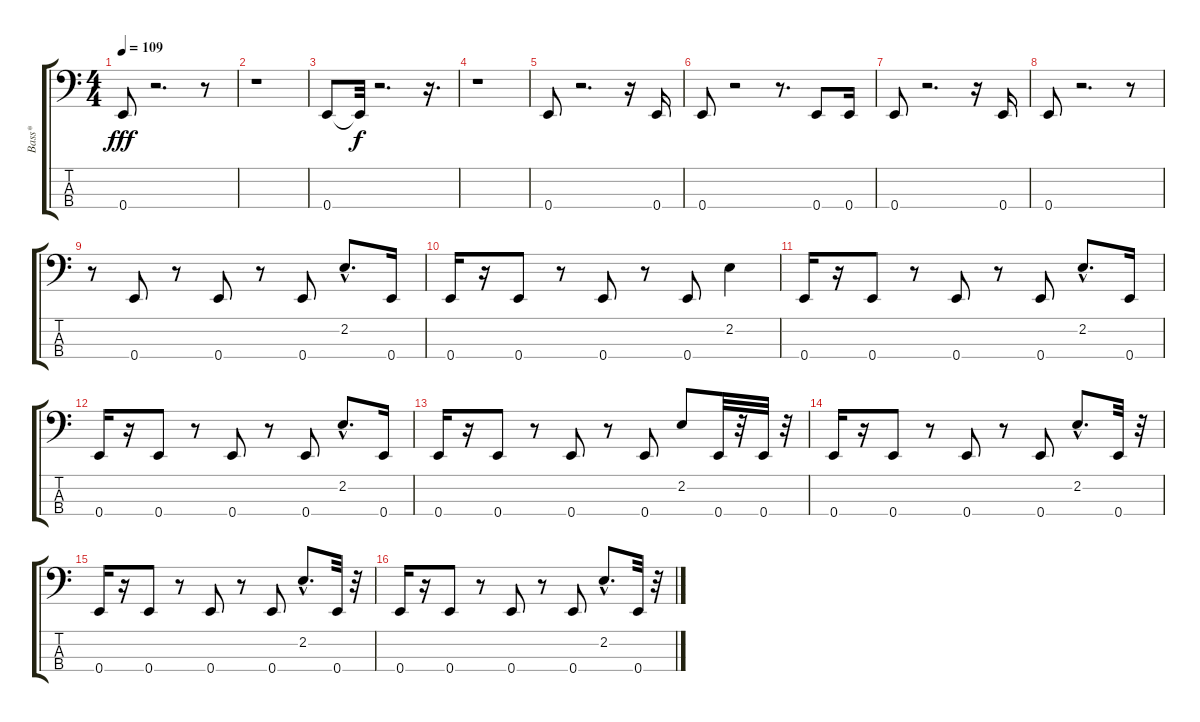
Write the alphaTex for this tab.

\track ("Bass*" "Bass*") {instrument electricbassfinger}
\staff {score tabs}
\tuning (G2 D2 A1 E1) {hide}
\ts (4 4)
\tempo 109
\clef f4
\ks c
0.4.8{dy fff instrument electricbassfinger} r.2{d} r.8 |
r.1 |
0.4.8 0.4{t}.32{dy f} r.2{d} r.16{d} |
r.1 |
0.4.8 r.2{d} r.16 0.4.16 |
0.4.8 r.2 r.8{d} 0.4.8 0.4.16 |
0.4.8 r.2{d} r.16 0.4.16 |
0.4.8 r.2{d} r.8 |
r.8 0.4.8 r.8 0.4.8 r.8 0.4.8 2.2{hac}.8{d} 0.4.16 |
0.4.16 r.16 0.4.8 r.8 0.4.8 r.8 0.4.8 2.2.4 |
0.4.16 r.16 0.4.8 r.8 0.4.8 r.8 0.4.8 2.2{hac}.8{d} 0.4.16 |
0.4.16 r.16 0.4.8 r.8 0.4.8 r.8 0.4.8 2.2{hac}.8{d} 0.4.16 |
0.4.16 r.16 0.4.8 r.8 0.4.8 r.8 0.4.8 2.2.8 0.4.32 r.32 0.4.32 r.32 |
0.4.16 r.16 0.4.8 r.8 0.4.8 r.8 0.4.8 2.2{hac}.8{d} 0.4.32 r.32 |
0.4.16 r.16 0.4.8 r.8 0.4.8 r.8 0.4.8 2.2{hac}.8{d} 0.4.32 r.32 |
0.4.16 r.16 0.4.8 r.8 0.4.8 r.8 0.4.8 2.2{hac}.8{d} 0.4.32 r.32
